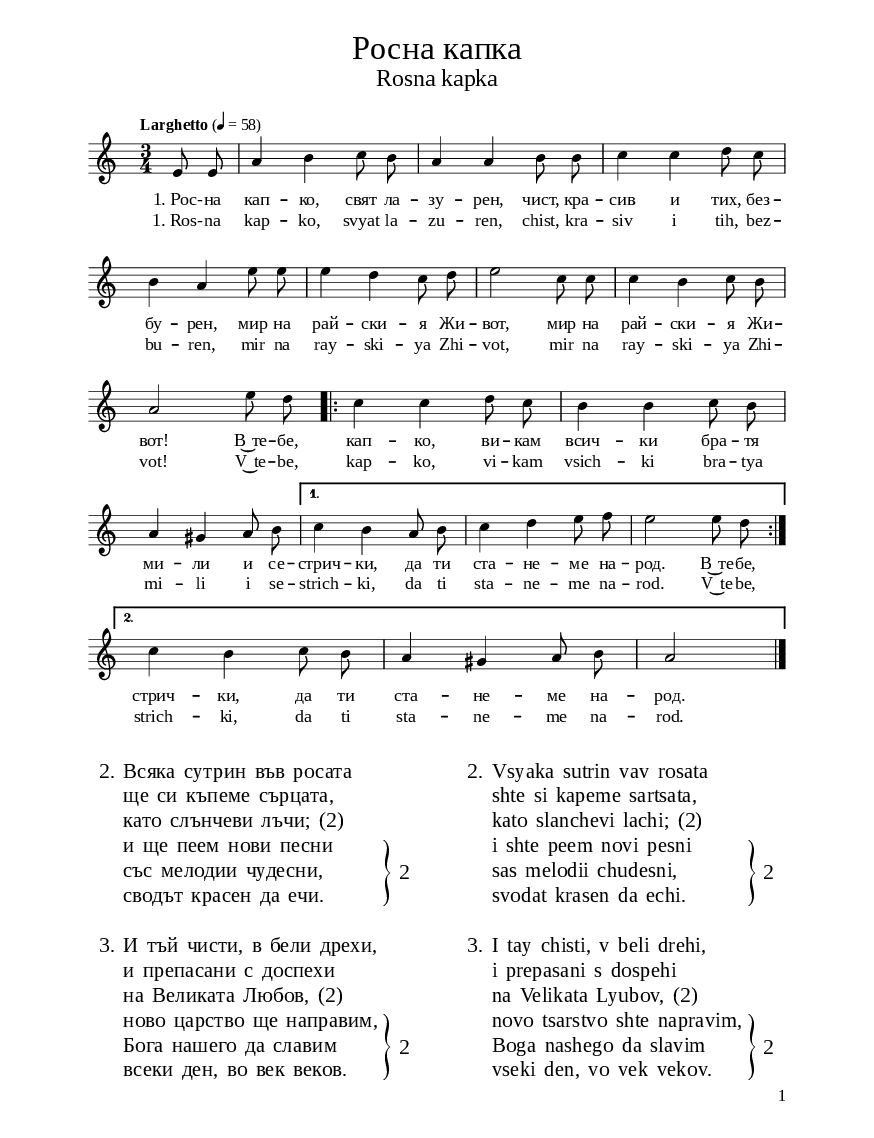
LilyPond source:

\version "2.24.0"

% include paper part and global functions
\include "include/globals.ily"
"rightBraces046" = \markup {
  \column {
    % repeat braces
    \translate #'(0 . -9.2 )
    \right-brace #32

    \translate #'(0 . -13.6 )
    \right-brace #32
  }
  \column {
    % repeat numbers
    \translate #'(0 . -9.8 )
    2

    \translate #'(0 . -16.8 )
    2
  }
}

\bookpart {
  \label #'ref046
  \tocItem \markup "Росна капка – Rosna kapka "
  \include "include/bookpart-paper.ily"
  \score {
    \include "include/score-layout.ily"

    \new Voice \absolute  {
      \clef treble
      \key a \minor
      \time 3/4
      \tempoFunc "Larghetto" 4 "58"
      \partial 4
      \autoBeamOff

      e'8 e' a'4 b' c''8 b' |  a'4 a' b'8 b' | c''4 c'' d''8 c'' \break | % 5

      b'4 a' e''8 e'' | e''4 d'' c''8 d'' | e''2 c''8 c'' | c''4 b' c''8 b' \break |

      a'2 e''8 d'' \repeat volta 2 {
        | c''4 c'' d''8 c'' |  b'4 b' c''8 b' \break |

        a'4 gis' a'8 b' |
      }  \alternative {
        { c''4 b' a'8 b' | c''4 d'' e''8 f'' | e''2 e''8 d''  \break |  }

        { c''4 b' c''8 b'8 | a'4 gis'4 a'8 b'8 | a'2 \bar "|." }
      }
    }

    \addlyrics {
      "1. Рос-" -- на кап -- ко, свят ла -- зу -- рен, чист, кра -- сив и тих, без --
      бу -- рен, мир на рай -- ски -- я Жи -- вот, мир на рай -- ски -- я Жи --
      вот! В~те -- бе, кап -- ко, ви -- кам всич -- ки бра -- тя
      ми -- ли и се -- стрич -- ки, да ти ста -- не -- ме на -- род. В~те -- бе,
      стрич -- ки, да ти ста -- не -- ме на -- род.
    }

    \addlyrics {
      "1. Ros-" -- na kap -- ko, svyat la -- zu -- ren, chist, kra -- siv i tih, bez --
      bu -- ren, mir na ray -- ski -- ya Zhi -- vot, mir na ray -- ski -- ya Zhi --
      vot! V~te -- be, kap -- ko, vi -- kam vsich -- ki bra -- tya
      mi -- li i se -- strich -- ki, da ti sta -- ne -- me na -- rod. V~te -- be,
      strich -- ki, da ti sta -- ne -- me na -- rod.
    }

    \header {
      title = \titleFunc "Росна капка" "Rosna kapka"
    }

    \midi{}

  } % score

  \markup \fontsize #bgCoupletFontSize {
    \hspace #1
    \override #`(baseline-skip . ,bgCoupletBaselineSkip)
    \column {
      \line { 2. Всяка сутрин във росата }
      \line {   "   " ще си къпеме сърцата, }

      \line {   "   " като слънчеви лъчи; (2)}

      \line {   "   " и ще пеем нови песни}

      \line {   "   " със мелодии чудесни,}

      \line {   "   " сводът красен да ечи.}

      \line{" "}

      \line {   3.  И тъй чисти, в бели дрехи,}

      \line {   "   " и препасани с доспехи}

      \line {   "   " на Великата Любов, (2)}

      \line {   "   " ново царство ще направим,}

      \line {   "   " Бога нашего да славим}

      \line {   "   " всеки ден, во век веков.}
    }  \"rightBraces046"

    \hspace #5
    \override #`(baseline-skip . ,bgCoupletBaselineSkip)
    \column {
      \line { 2. Vsyaka sutrin vav rosata }
      \line {   "   " shte si kapeme sartsata, }

      \line {   "   " kato slanchevi lachi; (2)}

      \line {   "   " i shte peem novi pesni}

      \line {   "   " sas melodii chudesni,}

      \line {   "   " svodat krasen da echi.}

      \line{" "}

      \line {   3.  I tay chisti, v beli drehi,}

      \line {   "   " i prepasani s dospehi}

      \line {   "   " na Velikata Lyubov, (2)}

      \line {   "   " novo tsarstvo shte napravim,}

      \line {   "   " Boga nashego da slavim}

      \line {   "   " vseki den, vo vek vekov.}
    } %column

    \"rightBraces046"
  } % markup

  % include foreign translation(s) of the song
  \version "2.20.0"

\markup \fill-line { \fontsize #6 "Tautropfen" }
\markup \null
\markup \null
\markup \fontsize #+2.5 {
  \hspace #10
  \override #'(baseline-skip . 2)
  \column {
    \line { "   " }


    \line { 1. Tautropfen, azurblaue Welt,}

    \line { "   "rein, schön, still und sturmfrei -}

    \line { "   "Frieden des paradiesischen Lebens, (2)}

    \line { "   "in dir, Tropfen, rufe ich alle lieben Brüder und Schwestern, }

    \line { "   "damit wir dein Volk werden.}
    \line { "   " }

    \line { 2. Jeden Morgen werden wir unsere Herzen}

    \line { "   "im Tau baden}

    \line { "   "wie die Sonnenstrahlen,}

    \line { "   "und wir werden neue Lieder singen,}

    \line { "   "mit wunderbaren Melodien --}

    \line { "   "auf dass das rote Himmelsgewölbe erklinge.}
    \line { "   " }

    \line { 3. Und so - rein, in weißen Kleidern}

    \line { "   "und umgürtet mit der Rüstung der großen Liebe }

    \line { "   "werden wir ein neues Reich errichten:}

    \line { "   "auf dass wir unseren Gott verherrlichen, }

    \line { "   "jeden Tag, auf ewig.}




  }

}


} % bookpart
